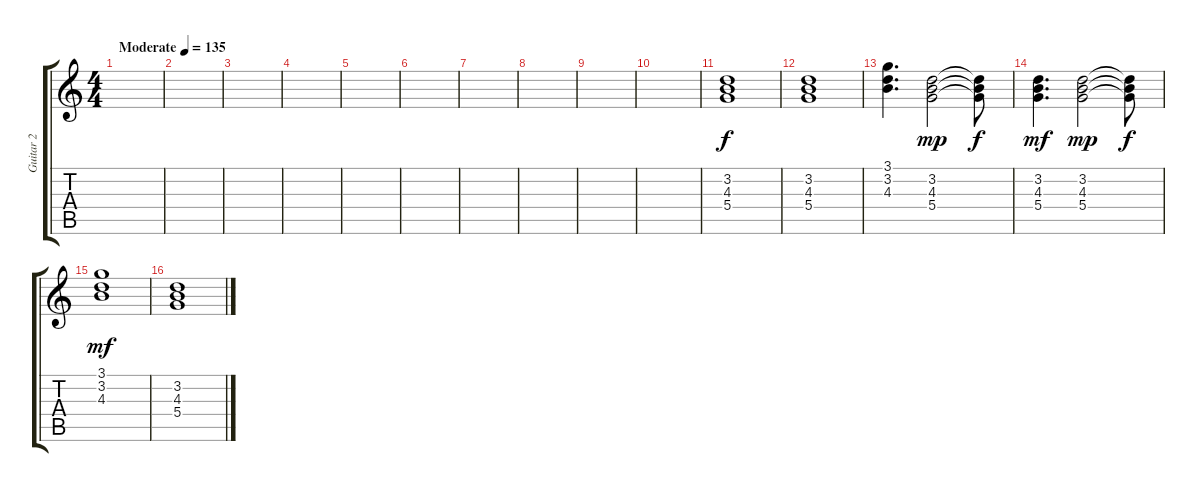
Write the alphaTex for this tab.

\track ("Guitar 2" "Guitar 2") {instrument electricguitarjazz}
\staff {score tabs}
\tuning (E4 B3 G3 D3 A2 E2) {hide}
\ts (4 4)
\tempo (135 "Moderate")
\clef g2
\ks c
|
|
|
|
|
|
|
|
|
|
(3.2 4.3 5.4).1 |
(3.2 4.3 5.4).1 |
(3.1 3.2 4.3).4{d} (3.2 4.3 5.4).2{dy mp} (3.2{t} 4.3{t} 5.4{t}).8{dy f} |
(3.2 4.3 5.4).4{d dy mf} (3.2 4.3 5.4).2{dy mp} (3.2{t} 4.3{t} 5.4{t}).8{dy f} |
(3.1 3.2 4.3).1{dy mf} |
(3.2 4.3 5.4).1
